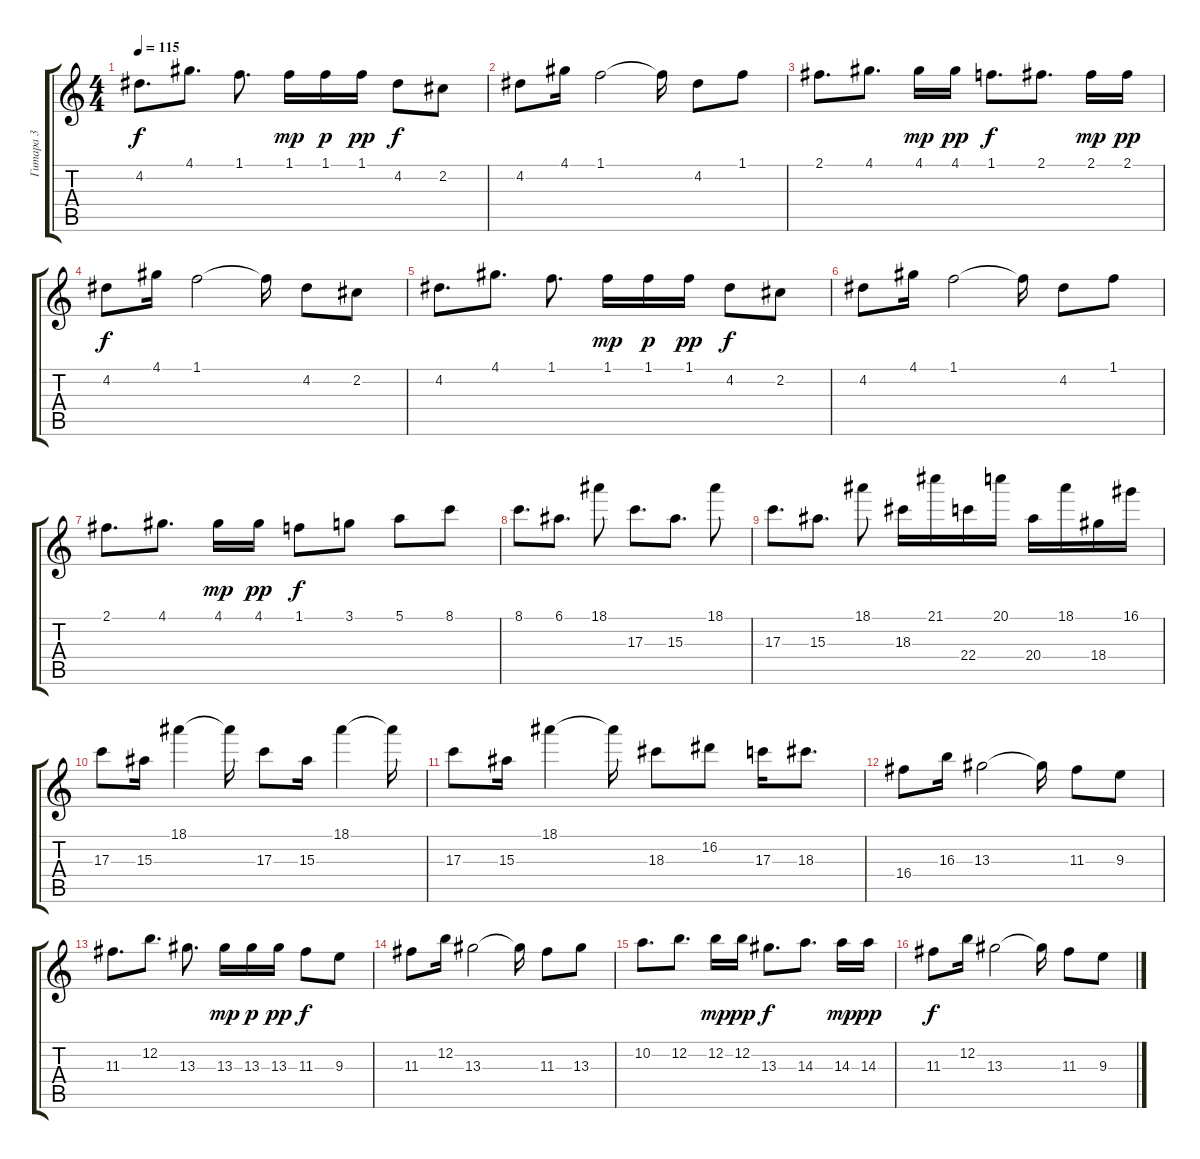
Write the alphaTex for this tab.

\track ("Гитара 3" "Гитара 3") {instrument distortionguitar}
\staff {score tabs}
\tuning (E4 B3 G3 D3 A2 E2) {hide}
\ts (4 4)
\tempo 115
\clef g2
\ks c
4.2.8{d dy f} 4.1.8{d} 1.1.8{d} 1.1.16{dy mp} 1.1.16{dy p} 1.1.16{dy pp} 4.2.8{dy f} 2.2.8 |
4.2.8 4.1.16 1.1.2 1.1{t}.16 4.2.8 1.1.8 |
2.1.8{d} 4.1.8{d} 4.1.16{dy mp} 4.1.16{dy pp} 1.1.8{d dy f} 2.1.8{d} 2.1.16{dy mp} 2.1.16{dy pp} |
4.2.8{dy f} 4.1.16 1.1.2 1.1{t}.16 4.2.8 2.2.8 |
4.2.8{d} 4.1.8{d} 1.1.8{d} 1.1.16{dy mp} 1.1.16{dy p} 1.1.16{dy pp} 4.2.8{dy f} 2.2.8 |
4.2.8 4.1.16 1.1.2 1.1{t}.16 4.2.8 1.1.8 |
2.1.8{d} 4.1.8{d} 4.1.16{dy mp} 4.1.16{dy pp} 1.1.8{dy f} 3.1.8 5.1.8 8.1.8 |
8.1.8{d} 6.1.8{d} 18.1.8 17.3.8{d} 15.3.8{d} 18.1.8 |
17.3.8{d} 15.3.8{d} 18.1.8 18.3.16 21.1.16 22.4.16 20.1.16 20.4.16 18.1.16 18.4.16 16.1.16 |
17.3.8 15.3.16 18.1.4 18.1{t}.16 17.3.8 15.3.16 18.1.4 18.1{t}.16 |
17.3.8 15.3.16 18.1.4 18.1{t}.16 18.3.8 16.2.8 17.3.16 18.3.8{d} |
16.4.8 16.3.16 13.3.2 13.3{t}.16 11.3.8 9.3.8 |
11.3.8{d} 12.2.8{d} 13.3.8{d} 13.3.16{dy mp} 13.3.16{dy p} 13.3.16{dy pp} 11.3.8{dy f} 9.3.8 |
11.3.8 12.2.16 13.3.2 13.3{t}.16 11.3.8 13.3.8 |
10.2.8{d} 12.2.8{d} 12.2.16{dy mp} 12.2.16{dy pp} 13.3.8{d dy f} 14.3.8{d} 14.3.16{dy mp} 14.3.16{dy pp} |
11.3.8{dy f} 12.2.16 13.3.2 13.3{t}.16 11.3.8 9.3.8
